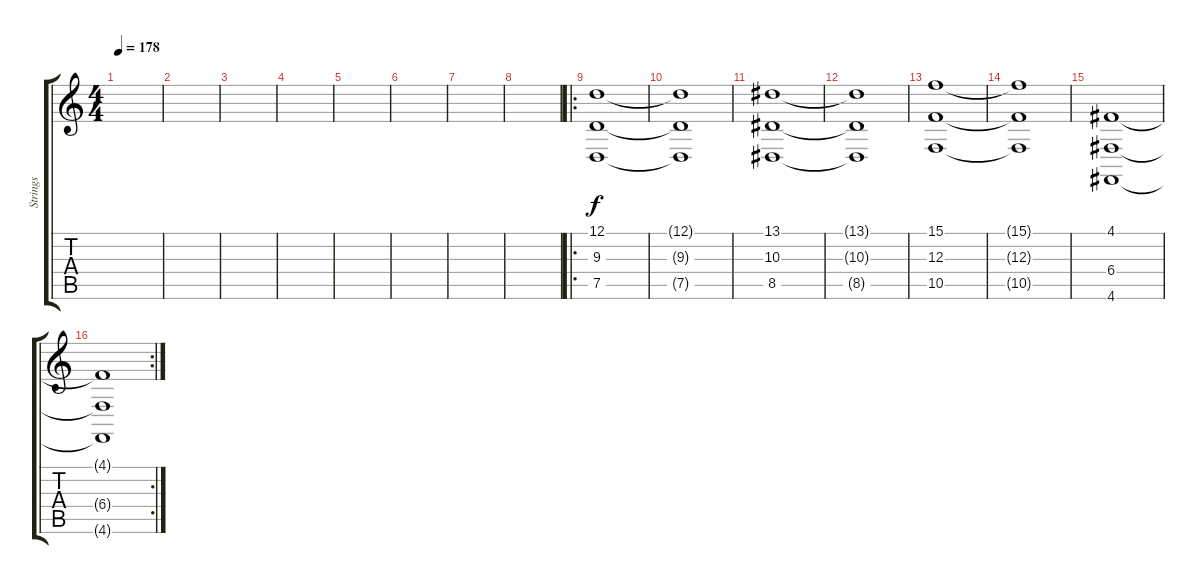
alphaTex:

\track ("Strings" "Strings") {instrument stringensemble1}
\staff {score tabs}
\tuning (D4 A3 F3 C3 G2 D2) {hide}
\ts (4 4)
\tempo 178
\clef g2
\ks c
|
|
|
|
|
|
|
|
\ro
(12.1 9.3 7.5).1 |
(12.1{t} 9.3{t} 7.5{t}).1 |
(13.1 10.3 8.5).1 |
(13.1{t} 10.3{t} 8.5{t}).1 |
(15.1 12.3 10.5).1 |
(15.1{t} 12.3{t} 10.5{t}).1 |
(4.1 6.4 4.6).1 |
\rc 2
(4.1{t} 6.4{t} 4.6{t}).1
